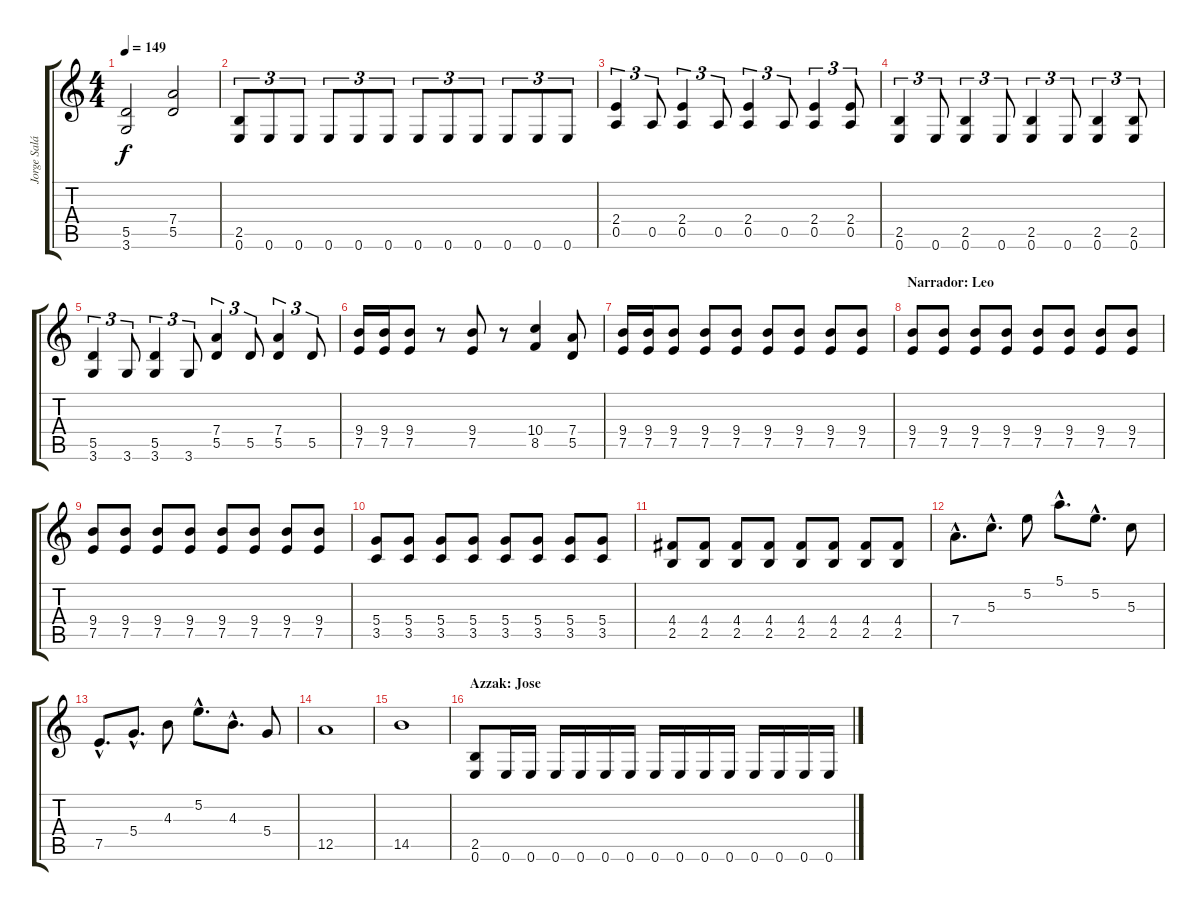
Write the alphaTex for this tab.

\track ("Jorge Salán" "Jorge Salá") {instrument distortionguitar}
\staff {score tabs}
\tuning (E4 B3 G3 D3 A2 E2) {hide}
\ts (4 4)
\tempo 149
\clef g2
\ks c
(5.5 3.6).2{dy f} (7.4 5.5).2 |
(2.5 0.6).8{tu (3 2)} 0.6.8{tu (3 2)} 0.6.8{tu (3 2)} 0.6.8{tu (3 2)} 0.6.8{tu (3 2)} 0.6.8{tu (3 2)} 0.6.8{tu (3 2)} 0.6.8{tu (3 2)} 0.6.8{tu (3 2)} 0.6.8{tu (3 2)} 0.6.8{tu (3 2)} 0.6.8{tu (3 2)} |
(2.4 0.5).4{tu (3 2)} 0.5.8{tu (3 2)} (2.4 0.5).4{tu (3 2)} 0.5.8{tu (3 2)} (2.4 0.5).4{tu (3 2)} 0.5.8{tu (3 2)} (2.4 0.5).4{tu (3 2)} (2.4 0.5).8{tu (3 2)} |
(2.5 0.6).4{tu (3 2)} 0.6.8{tu (3 2)} (2.5 0.6).4{tu (3 2)} 0.6.8{tu (3 2)} (2.5 0.6).4{tu (3 2)} 0.6.8{tu (3 2)} (2.5 0.6).4{tu (3 2)} (2.5 0.6).8{tu (3 2)} |
(5.5 3.6).4{tu (3 2)} 3.6.8{tu (3 2)} (5.5 3.6).4{tu (3 2)} 3.6.8{tu (3 2)} (7.4 5.5).4{tu (3 2)} 5.5.8{tu (3 2)} (7.4 5.5).4{tu (3 2)} 5.5.8{tu (3 2)} |
(9.4 7.5).16 (9.4 7.5).16 (9.4 7.5).8 r.8 (9.4 7.5).8 r.8 (10.4 8.5).4 (7.4 5.5).8 |
(9.4 7.5).16 (9.4 7.5).16 (9.4 7.5).8 (9.4 7.5).8 (9.4 7.5).8 (9.4 7.5).8 (9.4 7.5).8 (9.4 7.5).8 (9.4 7.5).8 |
\section ("" "Narrador: Leo")
(9.4 7.5).8 (9.4 7.5).8 (9.4 7.5).8 (9.4 7.5).8 (9.4 7.5).8 (9.4 7.5).8 (9.4 7.5).8 (9.4 7.5).8 |
(9.4 7.5).8 (9.4 7.5).8 (9.4 7.5).8 (9.4 7.5).8 (9.4 7.5).8 (9.4 7.5).8 (9.4 7.5).8 (9.4 7.5).8 |
(5.4 3.5).8 (5.4 3.5).8 (5.4 3.5).8 (5.4 3.5).8 (5.4 3.5).8 (5.4 3.5).8 (5.4 3.5).8 (5.4 3.5).8 |
(4.4 2.5).8 (4.4 2.5).8 (4.4 2.5).8 (4.4 2.5).8 (4.4 2.5).8 (4.4 2.5).8 (4.4 2.5).8 (4.4 2.5).8 |
7.4{hac}.8{d volume 16 instrument overdrivenguitar} 5.3{hac}.8{d} 5.2.8 5.1{hac}.8{d} 5.2{hac}.8{d} 5.3.8 |
7.5{hac}.8{d} 5.4{hac}.8{d} 4.3.8 5.2{hac}.8{d} 4.3{hac}.8{d} 5.4.8 |
12.5.1 |
14.5.1 |
\section ("" "Azzak: Jose")
(2.5 0.6).8{volume 12 instrument distortionguitar} 0.6.16 0.6.16 0.6.16 0.6.16 0.6.16 0.6.16 0.6.16 0.6.16 0.6.16 0.6.16 0.6.16 0.6.16 0.6.16 0.6.16
